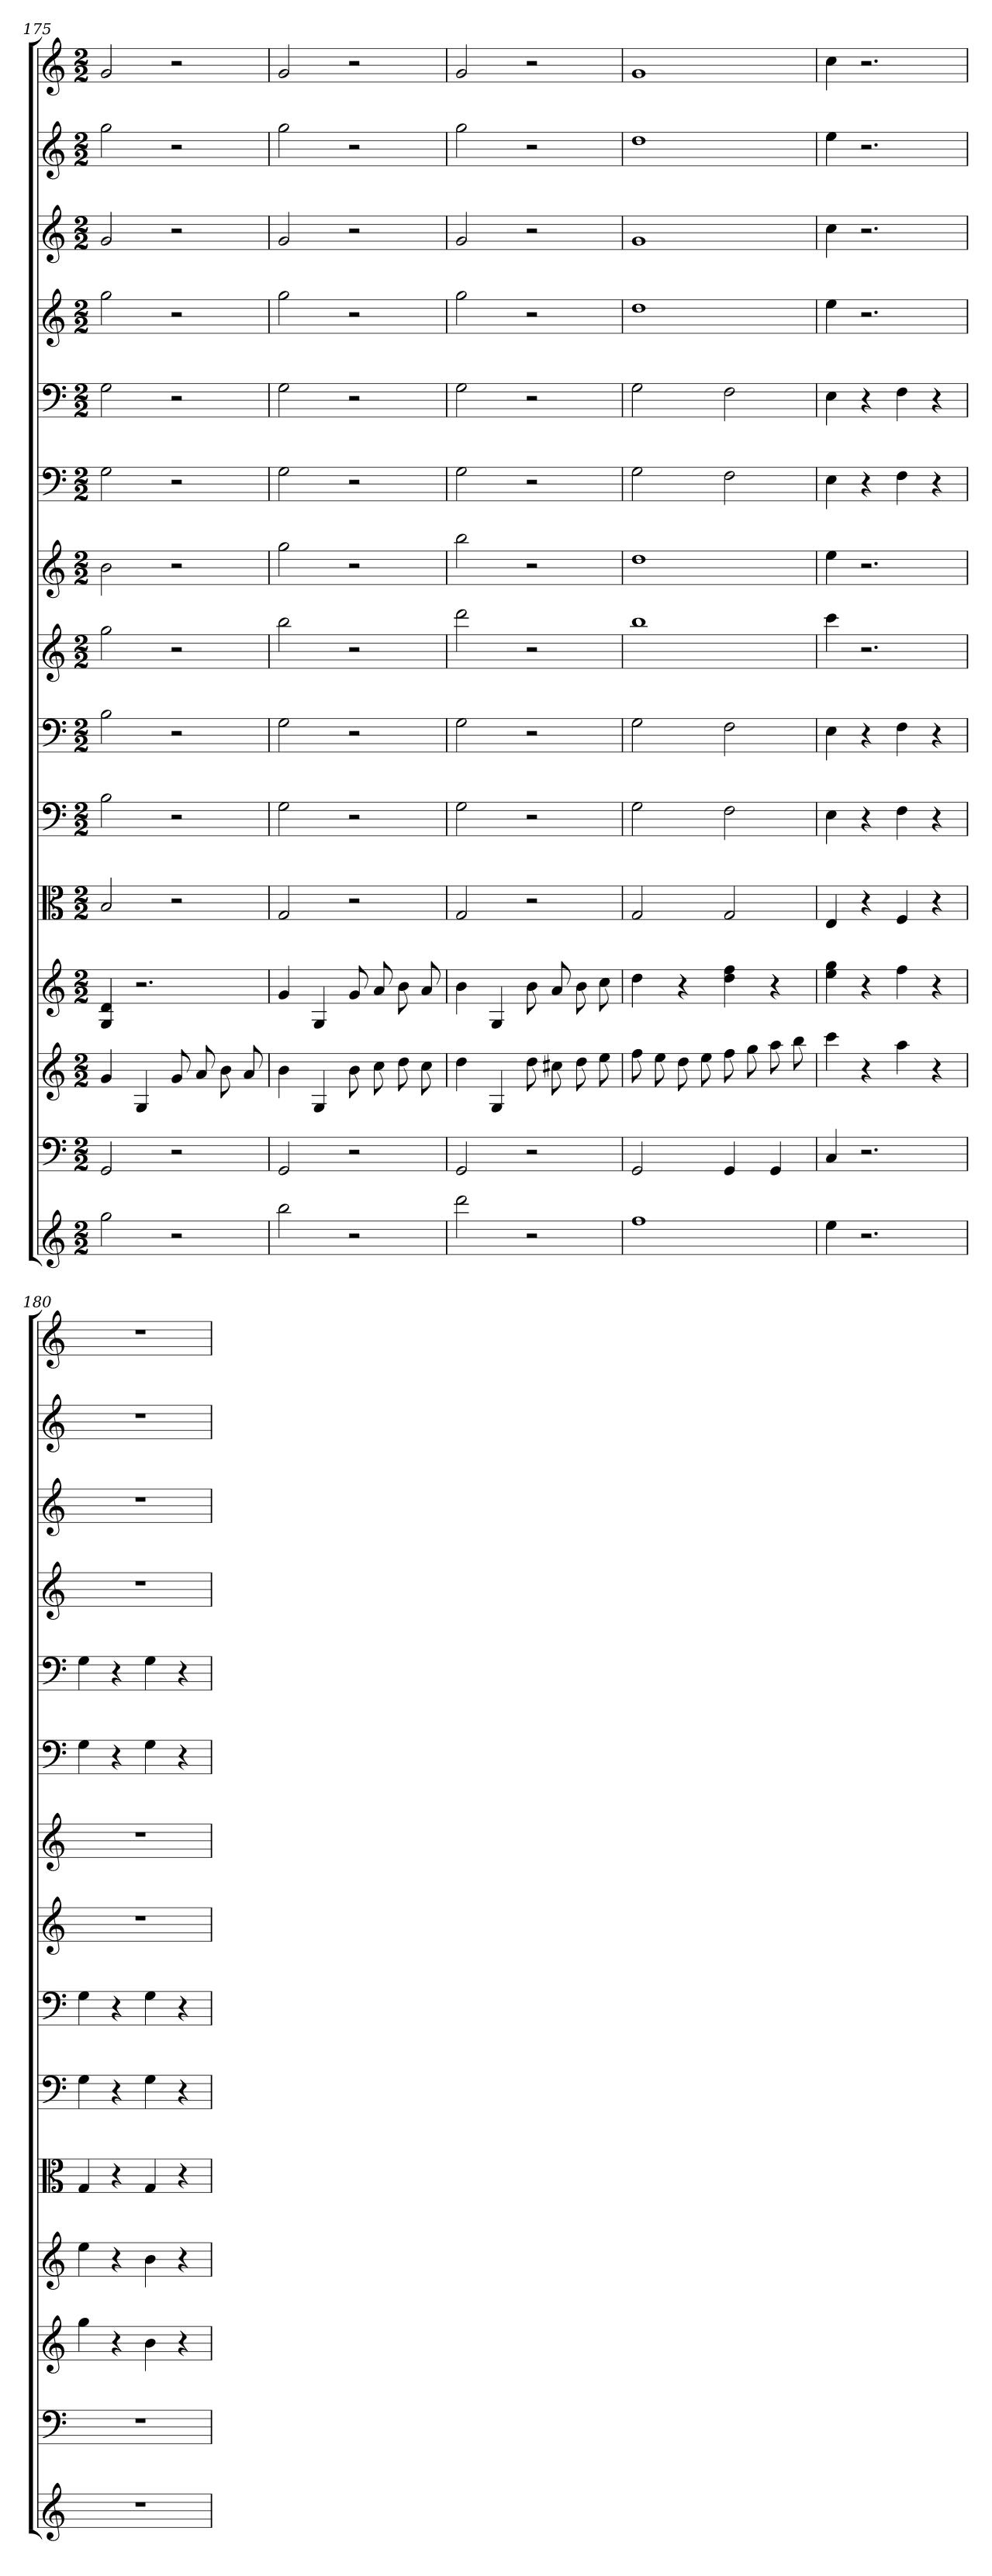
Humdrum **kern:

**kern	**kern	**kern	**kern	**kern	**kern	**kern	**kern	**kern	**kern	**kern	**kern	**kern	**kern	**kern
*part15	*part14	*part13	*part12	*part11	*part10	*part9	*part8	*part7	*part6	*part5	*part4	*part3	*part2	*part1
*staff15	*staff14	*staff13	*staff12	*staff11	*staff10	*staff9	*staff8	*staff7	*staff6	*staff5	*staff4	*staff3	*staff2	*staff1
*	*clefF4	*	*	*clefC3	*clefF4	*clefF4	*	*	*clefF4	*clefF4	*	*	*	*
*k[]	*k[]	*k[]	*k[]	*k[]	*k[]	*k[]	*k[]	*k[]	*k[]	*k[]	*k[]	*k[]	*k[]	*k[]
*C:	*C:	*C:	*C:	*C:	*C:	*C:	*C:	*C:	*C:	*C:	*C:	*C:	*C:	*C:
*M2/2	*M2/2	*M2/2	*M2/2	*M2/2	*M2/2	*M2/2	*M2/2	*M2/2	*M2/2	*M2/2	*M2/2	*M2/2	*M2/2	*M2/2
=175	=175	=175	=175	=175	=175	=175	=175	=175	=175	=175	=175	=175	=175	=175
2gg	2GG	4g	4G 4d	2B	2B	2B	2gg	2b	2G	2G	2gg	2g	2gg	2g
.	.	4G	2.r	.	.	.	.	.	.	.	.	.	.	.
2r	2r	8g	.	2r	2r	2r	2r	2r	2r	2r	2r	2r	2r	2r
.	.	8a	.	.	.	.	.	.	.	.	.	.	.	.
.	.	8b	.	.	.	.	.	.	.	.	.	.	.	.
.	.	8a	.	.	.	.	.	.	.	.	.	.	.	.
=176	=176	=176	=176	=176	=176	=176	=176	=176	=176	=176	=176	=176	=176	=176
2bb	2GG	4b	4g	2G	2G	2G	2bb	2gg	2G	2G	2gg	2g	2gg	2g
.	.	4G	4G	.	.	.	.	.	.	.	.	.	.	.
2r	2r	8b	8g	2r	2r	2r	2r	2r	2r	2r	2r	2r	2r	2r
.	.	8cc	8a	.	.	.	.	.	.	.	.	.	.	.
.	.	8dd	8b	.	.	.	.	.	.	.	.	.	.	.
.	.	8cc	8a	.	.	.	.	.	.	.	.	.	.	.
=177	=177	=177	=177	=177	=177	=177	=177	=177	=177	=177	=177	=177	=177	=177
2ddd	2GG	4dd	4b	2G	2G	2G	2ddd	2bb	2G	2G	2gg	2g	2gg	2g
.	.	4G	4G	.	.	.	.	.	.	.	.	.	.	.
2r	2r	8dd	8b	2r	2r	2r	2r	2r	2r	2r	2r	2r	2r	2r
.	.	8cc#X	8a	.	.	.	.	.	.	.	.	.	.	.
.	.	8dd	8b	.	.	.	.	.	.	.	.	.	.	.
.	.	8ee	8cc	.	.	.	.	.	.	.	.	.	.	.
=178	=178	=178	=178	=178	=178	=178	=178	=178	=178	=178	=178	=178	=178	=178
1ff	2GG	8ff	4dd	2G	2G	2G	1bb	1dd	2G	2G	1dd	1g	1dd	1g
.	.	8ee	.	.	.	.	.	.	.	.	.	.	.	.
.	.	8dd	4r	.	.	.	.	.	.	.	.	.	.	.
.	.	8ee	.	.	.	.	.	.	.	.	.	.	.	.
.	4GG	8ff	4dd 4ff	2G	2F	2F	.	.	2F	2F	.	.	.	.
.	.	8gg	.	.	.	.	.	.	.	.	.	.	.	.
.	4GG	8aa	4r	.	.	.	.	.	.	.	.	.	.	.
.	.	8bb	.	.	.	.	.	.	.	.	.	.	.	.
=179	=179	=179	=179	=179	=179	=179	=179	=179	=179	=179	=179	=179	=179	=179
4ee	4C	4ccc	4ee 4gg	4E	4E	4E	4ccc	4ee	4E	4E	4ee	4cc	4ee	4cc
2.r	2.r	4r	4r	4r	4r	4r	2.r	2.r	4r	4r	2.r	2.r	2.r	2.r
.	.	4aa	4ff	4F	4F	4F	.	.	4F	4F	.	.	.	.
.	.	4r	4r	4r	4r	4r	.	.	4r	4r	.	.	.	.
=180	=180	=180	=180	=180	=180	=180	=180	=180	=180	=180	=180	=180	=180	=180
1r	1r	4gg	4ee	4G	4G	4G	1r	1r	4G	4G	1r	1r	1r	1r
.	.	4r	4r	4r	4r	4r	.	.	4r	4r	.	.	.	.
.	.	4b	4b	4G	4G	4G	.	.	4G	4G	.	.	.	.
.	.	4r	4r	4r	4r	4r	.	.	4r	4r	.	.	.	.
=	=	=	=	=	=	=	=	=	=	=	=	=	=	=
*-	*-	*-	*-	*-	*-	*-	*-	*-	*-	*-	*-	*-	*-	*-
